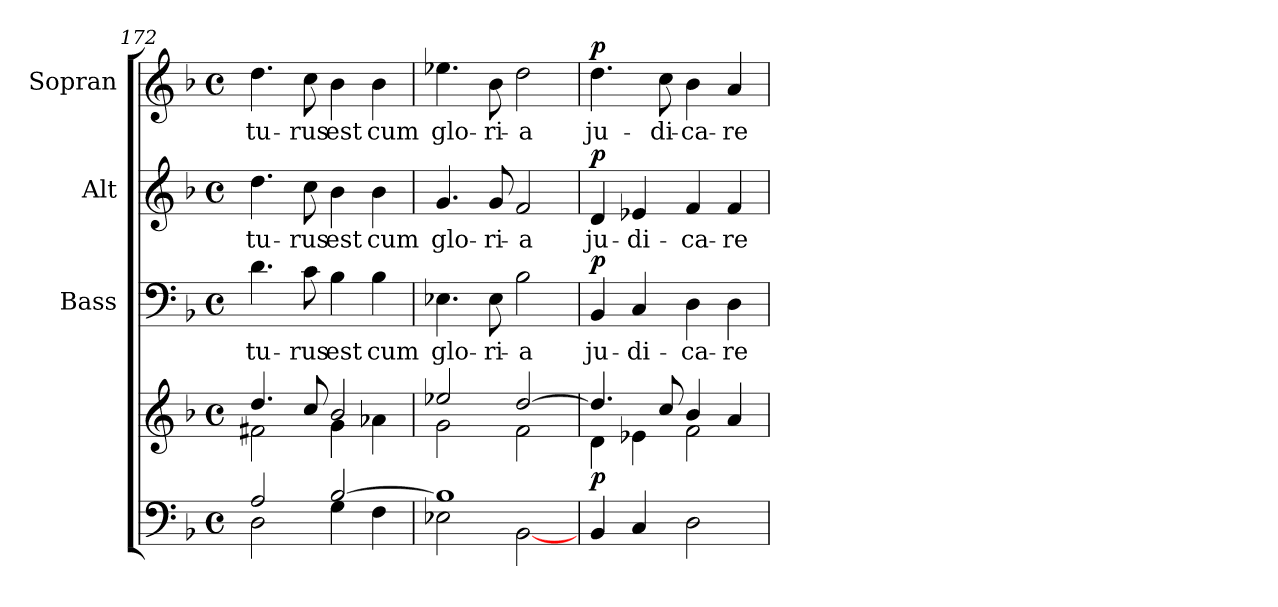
**kern	**kern	**dynam	**kern	**text	**dynam	**kern	**text	**dynam	**kern	**text	**dynam
*part4	*part4	*part4	*part3	*part3	*part3	*part2	*part2	*part2	*part1	*part1	*part1
*staff5	*staff4	*staff4/5	*staff3	*staff3	*staff3	*staff2	*staff2	*staff2	*staff1	*staff1	*staff1
*	*	*	*I"Bass	*	*	*I"Alt	*	*	*I"Sopran	*	*
*	*	*	*I'B.	*	*	*I'A.	*	*	*I'S.	*	*
*clefF4	*clefG2	*	*clefF4	*	*	*clefG2	*	*	*clefG2	*	*
*k[b-]	*k[b-]	*	*k[b-]	*	*	*k[b-]	*	*	*k[b-]	*	*
*F:	*F:	*	*F:	*	*	*F:	*	*	*F:	*	*
*M4/4	*M4/4	*	*M4/4	*	*	*M4/4	*	*	*M4/4	*	*
*met(c)	*met(c)	*	*met(c)	*	*	*met(c)	*	*	*met(c)	*	*
=172	=172	=172	=172	=172	=172	=172	=172	=172	=172	=172	=172
*^	*^	*	*	*	*	*	*	*	*	*	*
!	!	!	!	!	!	!LO:LY:b	!	!	!LO:LY:b	!	!	!LO:LY:b	!
2A/	2D\	4.dd/	2f#X\	.	4.d\	-tu-	.	4.dd\	-tu-	.	4.dd\	-tu-	.
!	!	!	!	!	!	!LO:LY:b	!	!	!LO:LY:b	!	!	!LO:LY:b	!
.	.	8cc/	.	.	8c\	-rus	.	8cc\	-rus	.	8cc\	-rus	.
!	!	!	!	!	!	!LO:LY:b	!	!	!LO:LY:b	!	!	!LO:LY:b	!
[>2B-/	4G\	2b-/	4g\	.	4B-\	est	.	4b-\	est	.	4b-\	est	.
!	!	!	!	!	!	!LO:LY:b	!	!	!LO:LY:b	!	!	!LO:LY:b	!
.	4F\	.	4a-X\	.	4B-\	cum	.	4b-\	cum	.	4b-\	cum	.
=173	=173	=173	=173	=173	=173	=173	=173	=173	=173	=173	=173	=173	=173
!	!	!	!	!	!	!LO:LY:b	!	!	!LO:LY:b	!	!	!LO:LY:b	!
1B-]	2E-X\	2ee-X/	2g\	.	4.E-X\	glo-	.	4.g/	glo-	.	4.ee-X\	glo-	.
!	!	!	!	!	!	!LO:LY:b	!	!	!LO:LY:b	!	!	!LO:LY:b	!
.	.	.	.	.	8E-\	-ri-	.	8g/	-ri-	.	8b-\	-ri-	.
!	!	!	!	!	!	!LO:LY:b	!	!	!LO:LY:b	!	!	!LO:LY:b	!
.	[<2BB-\	[>2dd/	2f\	.	2B-\	-a	.	2f/	-a	.	2dd\	-a	.
=174	=174	=174	=174	=174	=174	=174	=174	=174	=174	=174	=174	=174	=174
!	!	!	!	!LO:DY:b	!	!LO:LY:b	!LO:DY:a	!	!LO:LY:b	!LO:DY:a	!	!LO:LY:b	!LO:DY:a
*v	*v	*	*	*	*	*	*	*	*	*	*	*	*
4BB-/	4.dd/]	4d\	p	4BB-/	ju-	p	4d/	ju-	p	4.dd\	ju-	p
!	!	!	!	!	!LO:LY:b	!	!	!LO:LY:b	!	!	!	!
4C/	.	4e-X\	.	4C/	-di-	.	4e-X/	-di-	.	.	.	.
!	!	!	!	!	!	!	!	!	!	!	!LO:LY:b	!
.	8cc/	.	.	.	.	.	.	.	.	8cc\	-di-	.
!	!	!	!	!	!LO:LY:b	!	!	!LO:LY:b	!	!	!LO:LY:b	!
2D\	4b-/	2f\	.	4D\	-ca-	.	4f/	-ca-	.	4b-\	-ca-	.
!	!	!	!	!	!LO:LY:b	!	!	!LO:LY:b	!	!	!LO:LY:b	!
.	4a/	.	.	4D\	-re	.	4f/	-re	.	4a/	-re	.
*	*v	*v	*	*	*	*	*	*	*	*	*	*
=	=	=	=	=	=	=	=	=	=	=	=
*-	*-	*-	*-	*-	*-	*-	*-	*-	*-	*-	*-
